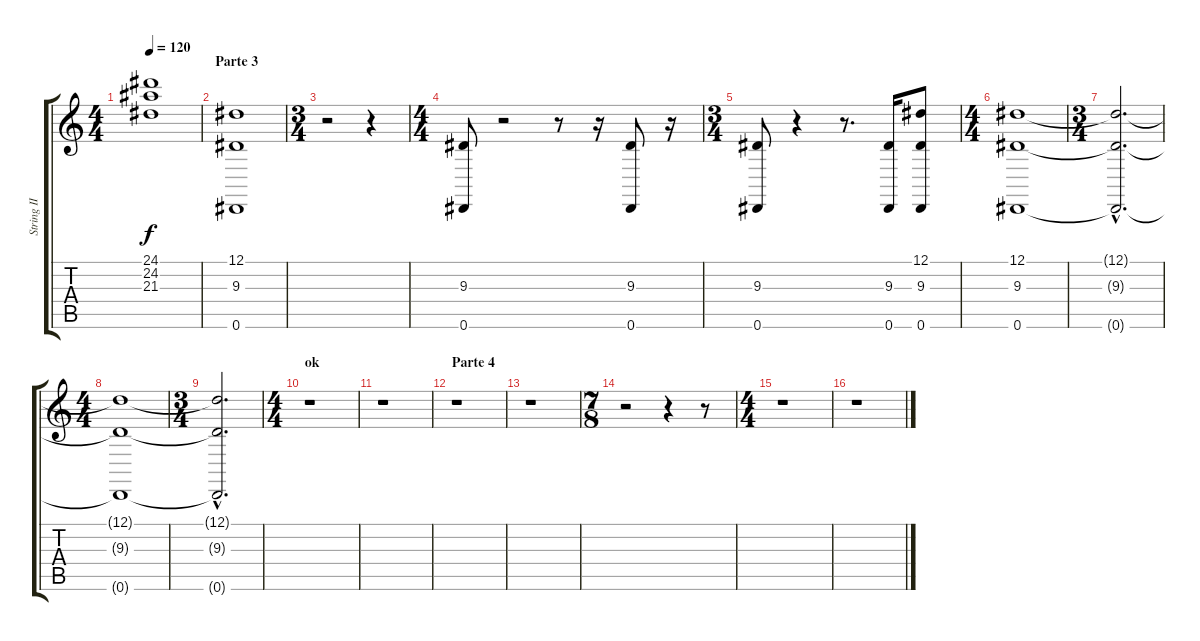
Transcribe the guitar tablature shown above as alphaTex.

\track ("String II" "String II") {instrument stringensemble1}
\staff {score tabs}
\tuning (Eb4 Bb3 Gb3 Db3 Ab2 Eb2) {hide}
\ts (4 4)
\tempo 120
\clef g2
\ks c
(24.1{t} 24.2{t} 21.3{t}).1{dy f} |
\section ("" "Parte 3")
(12.1 9.3 0.6).1{instrument harpsichord} |
\ts (3 4)
r.2 r.4 |
\ts (4 4)
(9.3 0.6).8{instrument acousticgrandpiano} r.2 r.8 r.16 (9.3 0.6).8 r.16 |
\ts (3 4)
(9.3 0.6).8 r.4 r.8{d} (9.3 0.6).16 (12.1 9.3 0.6).8{instrument pad4choir} |
\ts (4 4)
(12.1 9.3 0.6).1{instrument tubularbells} |
\ts (3 4)
(12.1{hac t} 9.3{hac t} 0.6{hac t}).2{d} |
\ts (4 4)
(12.1{t} 9.3{t} 0.6{t}).1 |
\ts (3 4)
(12.1{hac t} 9.3{hac t} 0.6{hac t}).2{d} |
\ts (4 4)
\section ("" "ok")
r.1 |
r.1 |
\section ("" "Parte 4 ")
r.1 |
r.1 |
\ts (7 8)
r.2 r.4 r.8 |
\ts (4 4)
r.1 |
r.1
